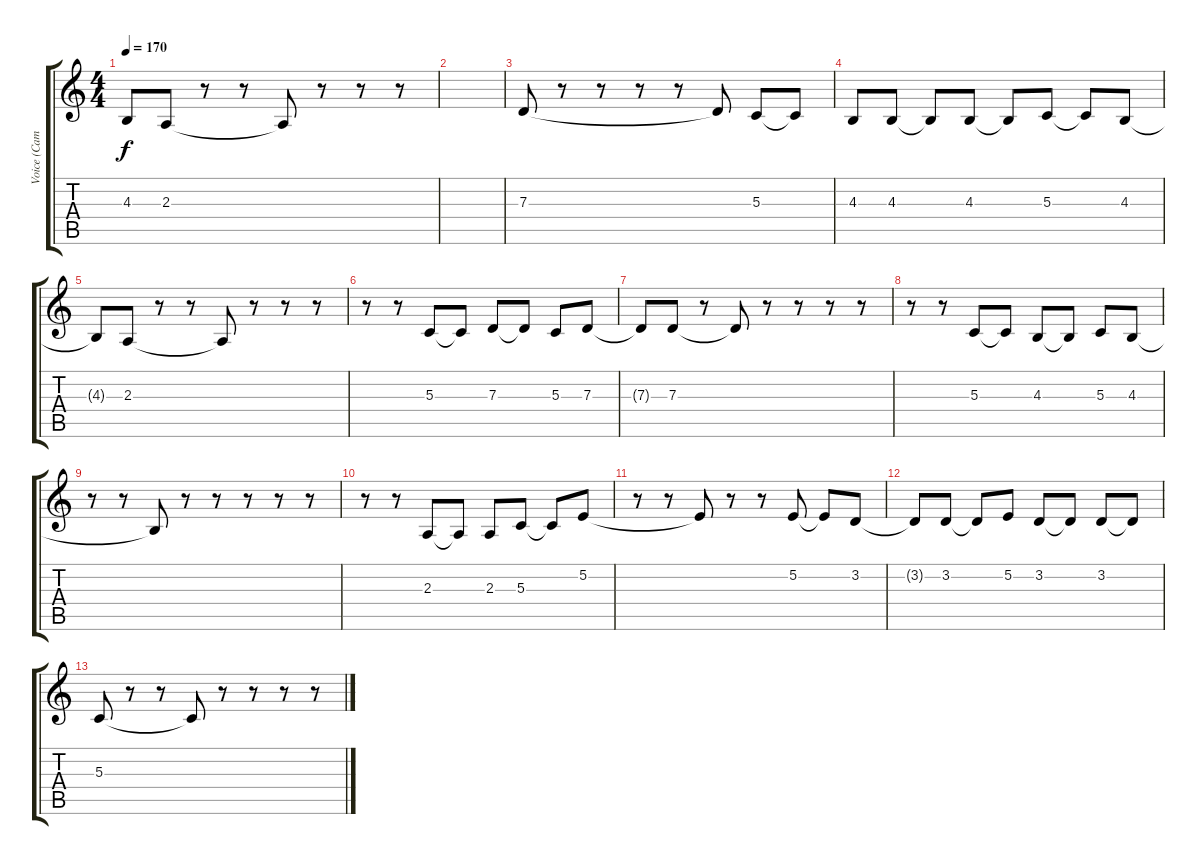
\track ("Voice (Campino)" "Voice (Cam") {instrument englishhorn}
\staff {score tabs}
\tuning (E4 B3 G3 D3 A2 E2) {hide}
\ts (4 4)
\tempo 170
\clef g2
\ks c
4.3{t}.8{dy f} 2.3.8 r.8 r.8 2.3{t}.8 r.8 r.8 r.8 |
|
7.3.8 r.8 r.8 r.8 r.8 7.3{t}.8 5.3.8 5.3{t}.8 |
4.3.8 4.3.8 4.3{t}.8 4.3.8 4.3{t}.8 5.3.8 5.3{t}.8 4.3.8 |
4.3{t}.8 2.3.8 r.8 r.8 2.3{t}.8 r.8 r.8 r.8 |
r.8 r.8 5.3.8 5.3{t}.8 7.3.8 7.3{t}.8 5.3.8 7.3.8 |
7.3{t}.8 7.3.8 r.8 7.3{t}.8 r.8 r.8 r.8 r.8 |
r.8 r.8 5.3.8 5.3{t}.8 4.3.8 4.3{t}.8 5.3.8 4.3.8 |
r.8 r.8 4.3{t}.8 r.8 r.8 r.8 r.8 r.8 |
r.8 r.8 2.3.8 2.3{t}.8 2.3.8 5.3.8 5.3{t}.8 5.2.8 |
r.8 r.8 5.2{t}.8 r.8 r.8 5.2.8 5.2{t}.8 3.2.8 |
3.2{t}.8 3.2.8 3.2{t}.8 5.2.8 3.2.8 3.2{t}.8 3.2.8 3.2{t}.8 |
5.3.8 r.8 r.8 5.3{t}.8 r.8 r.8 r.8 r.8
